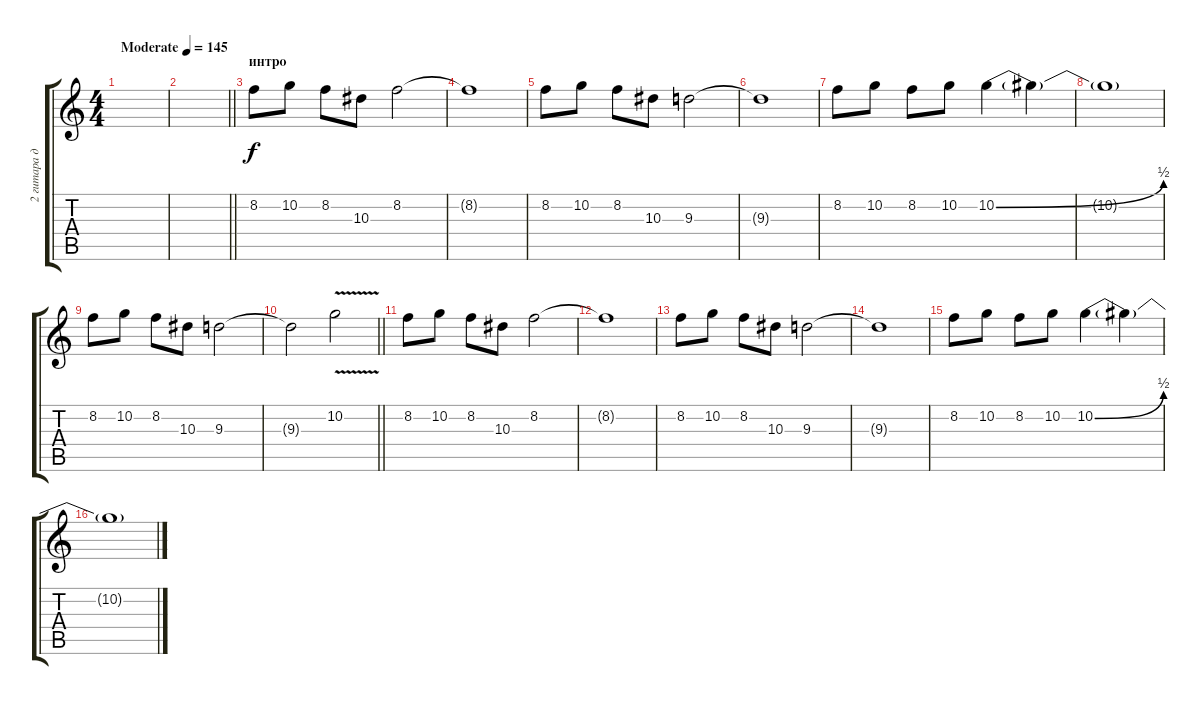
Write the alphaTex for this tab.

\track ("2 гитара дистр" "2 гитара д") {instrument distortionguitar}
\staff {score tabs}
\tuning (D4 A3 F3 C3 G2 C2) {hide}
\ts (4 4)
\tempo (145 "Moderate")
\clef g2
\ks c
|
\barLineRight lightlight
|
\section ("" "интро")
8.2.8 10.2.8 8.2.8 10.3.8 8.2.2 |
8.2{t}.1 |
8.2.8 10.2.8 8.2.8 10.3.8 9.3.2 |
9.3{t}.1 |
8.2.8 10.2.8 8.2.8 10.2.8 10.2{be (bend 0 0 60 2)}.4 10.2{t}.4 |
10.2{t}.1 |
8.2.8 10.2.8 8.2.8 10.3.8 9.3.2 |
\barLineRight lightlight
9.3{t}.2 10.2{v}.2 |
8.2.8 10.2.8 8.2.8 10.3.8 8.2.2 |
8.2{t}.1 |
8.2.8 10.2.8 8.2.8 10.3.8 9.3.2 |
9.3{t}.1 |
8.2.8 10.2.8 8.2.8 10.2.8 10.2{be (bend 0 0 60 2)}.4 10.2{t}.4 |
10.2{t}.1
